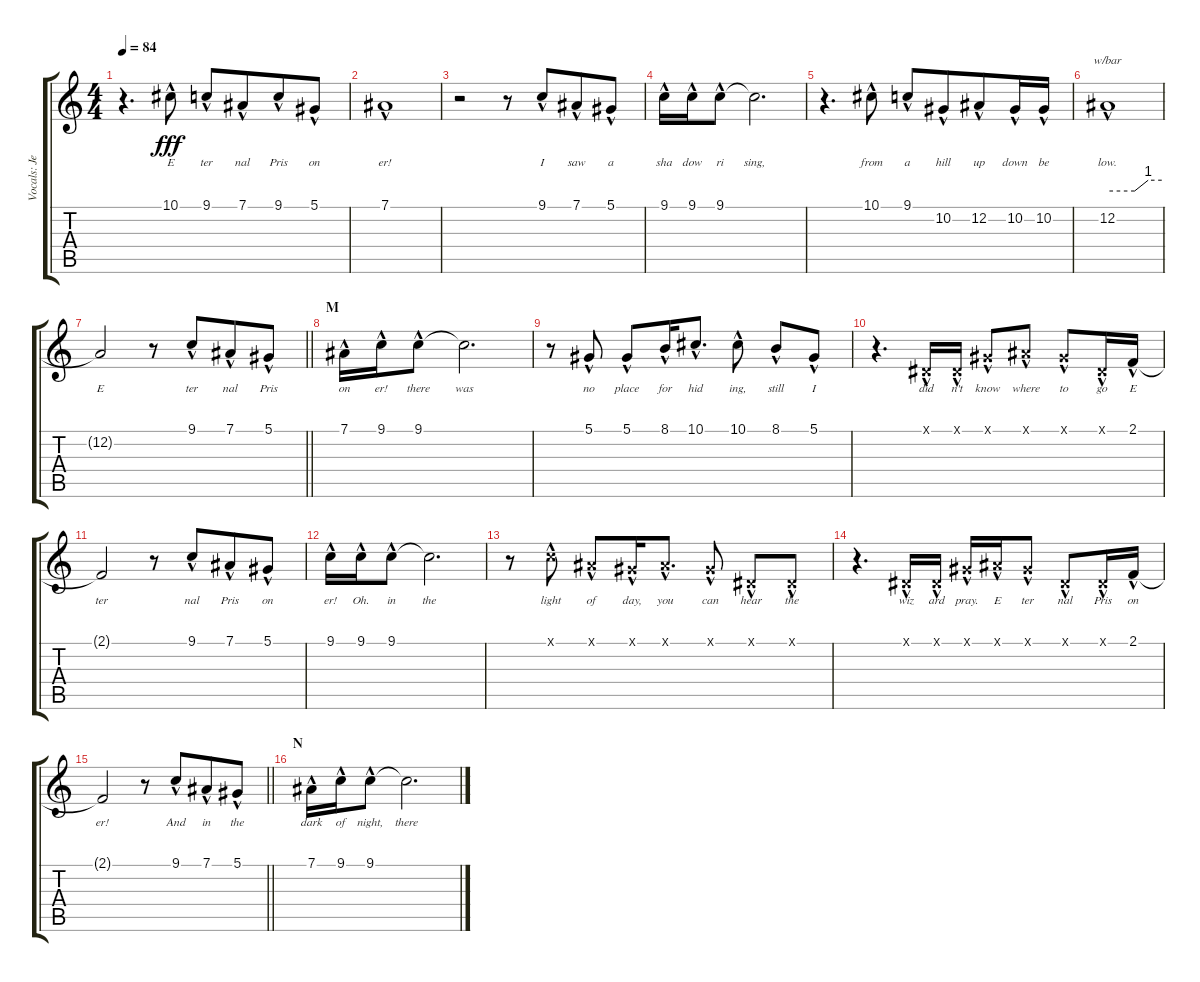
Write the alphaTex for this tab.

\track ("Vocals: Jeff" "Vocals: Je") {instrument lead2sawtooth}
\staff {score tabs}
\tuning (Eb4 Bb3 Gb3 Db3 Ab2 Eb2) {hide}
\ts (4 4)
\tempo 84
\clef g2
\ks c
r.4{d dy fff} 10.1{hac}.8{lyrics (0 "E") lyrics (1 "") lyrics (2 "") lyrics (3 "") lyrics (4 "")} 9.1{hac}.8{lyrics (0 "ter") lyrics (1 "") lyrics (2 "") lyrics (3 "") lyrics (4 "")} 7.1{hac}.8{lyrics (0 "nal") lyrics (1 "") lyrics (2 "") lyrics (3 "") lyrics (4 "") beam merge} 9.1{hac}.8{lyrics (0 "Pris") lyrics (1 "") lyrics (2 "") lyrics (3 "") lyrics (4 "")} 5.1{hac}.8{lyrics (0 "on") lyrics (1 "") lyrics (2 "") lyrics (3 "") lyrics (4 "")} |
7.1{hac}.1{lyrics (0 "er!") lyrics (1 "") lyrics (2 "") lyrics (3 "") lyrics (4 "")} |
r.2 r.8 9.1{hac}.8{lyrics (0 "I") lyrics (1 "") lyrics (2 "") lyrics (3 "") lyrics (4 "") beam merge} 7.1{hac}.8{lyrics (0 "saw") lyrics (1 "") lyrics (2 "") lyrics (3 "") lyrics (4 "")} 5.1{hac}.8{lyrics (0 "a") lyrics (1 "") lyrics (2 "") lyrics (3 "") lyrics (4 "")} |
9.1{hac}.16{lyrics (0 "sha") lyrics (1 "") lyrics (2 "") lyrics (3 "") lyrics (4 "")} 9.1{hac}.16{lyrics (0 "dow") lyrics (1 "") lyrics (2 "") lyrics (3 "") lyrics (4 "")} 9.1{hac}.8{lyrics (0 "ri") lyrics (1 "") lyrics (2 "") lyrics (3 "") lyrics (4 "")} 9.1{t}.2{d lyrics (0 "sing,") lyrics (1 "") lyrics (2 "") lyrics (3 "") lyrics (4 "")} |
r.4{d} 10.1{hac}.8{lyrics (0 "from") lyrics (1 "") lyrics (2 "") lyrics (3 "") lyrics (4 "")} 9.1{hac}.8{lyrics (0 "a") lyrics (1 "") lyrics (2 "") lyrics (3 "") lyrics (4 "")} 10.2{hac}.8{lyrics (0 "hill") lyrics (1 "") lyrics (2 "") lyrics (3 "") lyrics (4 "") beam merge} 12.2{hac}.8{lyrics (0 "up") lyrics (1 "") lyrics (2 "") lyrics (3 "") lyrics (4 "")} 10.2{hac}.16{lyrics (0 "down") lyrics (1 "") lyrics (2 "") lyrics (3 "") lyrics (4 "")} 10.2{hac}.16{lyrics (0 "be") lyrics (1 "") lyrics (2 "") lyrics (3 "") lyrics (4 "")} |
12.2{hac}.1{tbe (custom default 0 0 30 0 45 4 60 4) lyrics (0 "low.") lyrics (1 "") lyrics (2 "") lyrics (3 "") lyrics (4 "")} |
\barLineRight lightlight
12.2{t}.2{lyrics (0 "E") lyrics (1 "") lyrics (2 "") lyrics (3 "") lyrics (4 "")} r.8 9.1{hac}.8{lyrics (0 "ter") lyrics (1 "") lyrics (2 "") lyrics (3 "") lyrics (4 "") beam merge} 7.1{hac}.8{lyrics (0 "nal") lyrics (1 "") lyrics (2 "") lyrics (3 "") lyrics (4 "")} 5.1{hac}.8{lyrics (0 "Pris") lyrics (1 "") lyrics (2 "") lyrics (3 "") lyrics (4 "")} |
\section ("" "M")
7.1{hac}.16{lyrics (0 "on") lyrics (1 "") lyrics (2 "") lyrics (3 "") lyrics (4 "")} 9.1{hac}.16{lyrics (0 "er!") lyrics (1 "") lyrics (2 "") lyrics (3 "") lyrics (4 "")} 9.1{hac}.8{lyrics (0 "there") lyrics (1 "") lyrics (2 "") lyrics (3 "") lyrics (4 "")} 9.1{t}.2{d lyrics (0 "was") lyrics (1 "") lyrics (2 "") lyrics (3 "") lyrics (4 "")} |
r.8 5.1{hac}.8{lyrics (0 "no") lyrics (1 "") lyrics (2 "") lyrics (3 "") lyrics (4 "")} 5.1{hac}.8{lyrics (0 "place") lyrics (1 "") lyrics (2 "") lyrics (3 "") lyrics (4 "")} 8.1{hac}.16{lyrics (0 "for") lyrics (1 "") lyrics (2 "") lyrics (3 "") lyrics (4 "") beam merge} 10.1{hac}.8{d lyrics (0 "hid") lyrics (1 "") lyrics (2 "") lyrics (3 "") lyrics (4 "")} 10.1{hac}.8{lyrics (0 "ing,") lyrics (1 "") lyrics (2 "") lyrics (3 "") lyrics (4 "")} 8.1{hac}.8{lyrics (0 "still") lyrics (1 "") lyrics (2 "") lyrics (3 "") lyrics (4 "")} 5.1{hac}.8{lyrics (0 "I") lyrics (1 "") lyrics (2 "") lyrics (3 "") lyrics (4 "")} |
r.4{d} 0.1{hac x}.16{lyrics (0 "did") lyrics (1 "") lyrics (2 "") lyrics (3 "") lyrics (4 "")} 0.1{hac x}.16{lyrics (0 "n't") lyrics (1 "") lyrics (2 "") lyrics (3 "") lyrics (4 "")} 5.1{hac x}.8{lyrics (0 "know") lyrics (1 "") lyrics (2 "") lyrics (3 "") lyrics (4 "") beam merge} 7.1{hac x}.8{lyrics (0 "where") lyrics (1 "") lyrics (2 "") lyrics (3 "") lyrics (4 "")} 5.1{hac x}.8{lyrics (0 "to") lyrics (1 "") lyrics (2 "") lyrics (3 "") lyrics (4 "")} 0.1{hac x}.16{lyrics (0 "go") lyrics (1 "") lyrics (2 "") lyrics (3 "") lyrics (4 "")} 2.1{hac}.16{lyrics (0 "E") lyrics (1 "") lyrics (2 "") lyrics (3 "") lyrics (4 "")} |
2.1{t}.2{lyrics (0 "ter") lyrics (1 "") lyrics (2 "") lyrics (3 "") lyrics (4 "")} r.8 9.1{hac}.8{lyrics (0 "nal") lyrics (1 "") lyrics (2 "") lyrics (3 "") lyrics (4 "") beam merge} 7.1{hac}.8{lyrics (0 "Pris") lyrics (1 "") lyrics (2 "") lyrics (3 "") lyrics (4 "")} 5.1{hac}.8{lyrics (0 "on") lyrics (1 "") lyrics (2 "") lyrics (3 "") lyrics (4 "")} |
9.1{hac}.16{lyrics (0 "er!") lyrics (1 "") lyrics (2 "") lyrics (3 "") lyrics (4 "")} 9.1{hac}.16{lyrics (0 "Oh.") lyrics (1 "") lyrics (2 "") lyrics (3 "") lyrics (4 "")} 9.1{hac}.8{lyrics (0 "in") lyrics (1 "") lyrics (2 "") lyrics (3 "") lyrics (4 "")} 9.1{t}.2{d lyrics (0 "the") lyrics (1 "") lyrics (2 "") lyrics (3 "") lyrics (4 "")} |
r.8 9.1{hac x}.8{lyrics (0 "light") lyrics (1 "") lyrics (2 "") lyrics (3 "") lyrics (4 "")} 7.1{hac x}.8{lyrics (0 "of") lyrics (1 "") lyrics (2 "") lyrics (3 "") lyrics (4 "")} 5.1{hac x}.16{lyrics (0 "day,") lyrics (1 "") lyrics (2 "") lyrics (3 "") lyrics (4 "") beam merge} 7.1{hac x}.8{d lyrics (0 "you") lyrics (1 "") lyrics (2 "") lyrics (3 "") lyrics (4 "")} 5.1{hac x}.8{lyrics (0 "can") lyrics (1 "") lyrics (2 "") lyrics (3 "") lyrics (4 "")} 0.1{hac x}.8{lyrics (0 "hear") lyrics (1 "") lyrics (2 "") lyrics (3 "") lyrics (4 "")} 0.1{hac x}.8{lyrics (0 "the") lyrics (1 "") lyrics (2 "") lyrics (3 "") lyrics (4 "")} |
r.4{d} 0.1{hac x}.16{lyrics (0 "wiz") lyrics (1 "") lyrics (2 "") lyrics (3 "") lyrics (4 "")} 0.1{hac x}.16{lyrics (0 "ard") lyrics (1 "") lyrics (2 "") lyrics (3 "") lyrics (4 "")} 5.1{hac x}.16{lyrics (0 "pray.") lyrics (1 "") lyrics (2 "") lyrics (3 "") lyrics (4 "") beam merge} 7.1{hac x}.16{lyrics (0 "E") lyrics (1 "") lyrics (2 "") lyrics (3 "") lyrics (4 "")} 5.1{hac x}.8{lyrics (0 "ter") lyrics (1 "") lyrics (2 "") lyrics (3 "") lyrics (4 "")} 0.1{hac x}.8{lyrics (0 "nal") lyrics (1 "") lyrics (2 "") lyrics (3 "") lyrics (4 "")} 0.1{hac x}.16{lyrics (0 "Pris") lyrics (1 "") lyrics (2 "") lyrics (3 "") lyrics (4 "")} 2.1{hac}.16{lyrics (0 "on") lyrics (1 "") lyrics (2 "") lyrics (3 "") lyrics (4 "")} |
\barLineRight lightlight
2.1{t}.2{lyrics (0 "er!") lyrics (1 "") lyrics (2 "") lyrics (3 "") lyrics (4 "")} r.8 9.1{hac}.8{lyrics (0 "And") lyrics (1 "") lyrics (2 "") lyrics (3 "") lyrics (4 "") beam merge} 7.1{hac}.8{lyrics (0 "in") lyrics (1 "") lyrics (2 "") lyrics (3 "") lyrics (4 "")} 5.1{hac}.8{lyrics (0 "the") lyrics (1 "") lyrics (2 "") lyrics (3 "") lyrics (4 "")} |
\section ("" "N")
7.1{hac}.16{lyrics (0 "dark") lyrics (1 "") lyrics (2 "") lyrics (3 "") lyrics (4 "")} 9.1{hac}.16{lyrics (0 "of") lyrics (1 "") lyrics (2 "") lyrics (3 "") lyrics (4 "")} 9.1{hac}.8{lyrics (0 "night,") lyrics (1 "") lyrics (2 "") lyrics (3 "") lyrics (4 "")} 9.1{t}.2{d lyrics (0 "there") lyrics (1 "") lyrics (2 "") lyrics (3 "") lyrics (4 "")}
